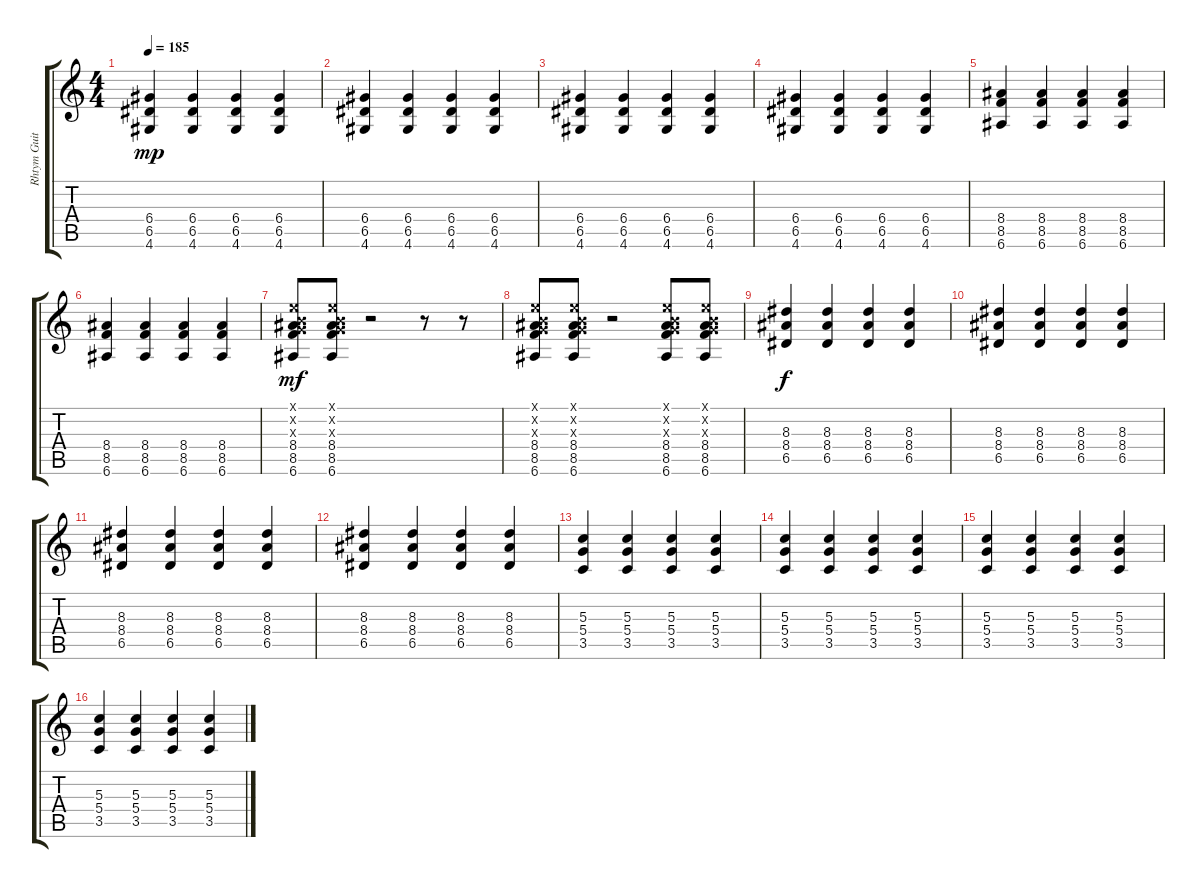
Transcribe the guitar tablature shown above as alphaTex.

\track ("Rhtym Guitar 2" "Rhtym Guit") {instrument acousticguitarsteel}
\staff {score tabs}
\tuning (E4 B3 G3 D3 A2 E2) {hide}
\ts (4 4)
\tempo 185
\clef g2
\ks c
(6.4 6.5 4.6).4{dy mp} (6.4 6.5 4.6).4 (6.4 6.5 4.6).4 (6.4 6.5 4.6).4 |
(6.4 6.5 4.6).4 (6.4 6.5 4.6).4 (6.4 6.5 4.6).4 (6.4 6.5 4.6).4 |
(6.4 6.5 4.6).4 (6.4 6.5 4.6).4 (6.4 6.5 4.6).4 (6.4 6.5 4.6).4 |
(6.4 6.5 4.6).4 (6.4 6.5 4.6).4 (6.4 6.5 4.6).4 (6.4 6.5 4.6).4 |
(8.4 8.5 6.6).4 (8.4 8.5 6.6).4 (8.4 8.5 6.6).4 (8.4 8.5 6.6).4 |
(8.4 8.5 6.6).4 (8.4 8.5 6.6).4 (8.4 8.5 6.6).4 (8.4 8.5 6.6).4 |
(0.1{x} 0.2{x} 0.3{x} 8.4 8.5 6.6).8{dy mf} (0.1{x} 0.2{x} 0.3{x} 8.4 8.5 6.6).8 r.2 r.8 r.8 |
(0.1{x} 0.2{x} 0.3{x} 8.4 8.5 6.6).8 (0.1{x} 0.2{x} 0.3{x} 8.4 8.5 6.6).8 r.2 (0.1{x} 0.2{x} 0.3{x} 8.4 8.5 6.6).8 (0.1{x} 0.2{x} 0.3{x} 8.4 8.5 6.6).8 |
(8.3 8.4 6.5).4{dy f} (8.3 8.4 6.5).4 (8.3 8.4 6.5).4 (8.3 8.4 6.5).4 |
(8.3 8.4 6.5).4 (8.3 8.4 6.5).4 (8.3 8.4 6.5).4 (8.3 8.4 6.5).4 |
(8.3 8.4 6.5).4 (8.3 8.4 6.5).4 (8.3 8.4 6.5).4 (8.3 8.4 6.5).4 |
(8.3 8.4 6.5).4 (8.3 8.4 6.5).4 (8.3 8.4 6.5).4 (8.3 8.4 6.5).4 |
(5.3 5.4 3.5).4 (5.3 5.4 3.5).4 (5.3 5.4 3.5).4 (5.3 5.4 3.5).4 |
(5.3 5.4 3.5).4 (5.3 5.4 3.5).4 (5.3 5.4 3.5).4 (5.3 5.4 3.5).4 |
(5.3 5.4 3.5).4 (5.3 5.4 3.5).4 (5.3 5.4 3.5).4 (5.3 5.4 3.5).4 |
(5.3 5.4 3.5).4 (5.3 5.4 3.5).4 (5.3 5.4 3.5).4 (5.3 5.4 3.5).4
